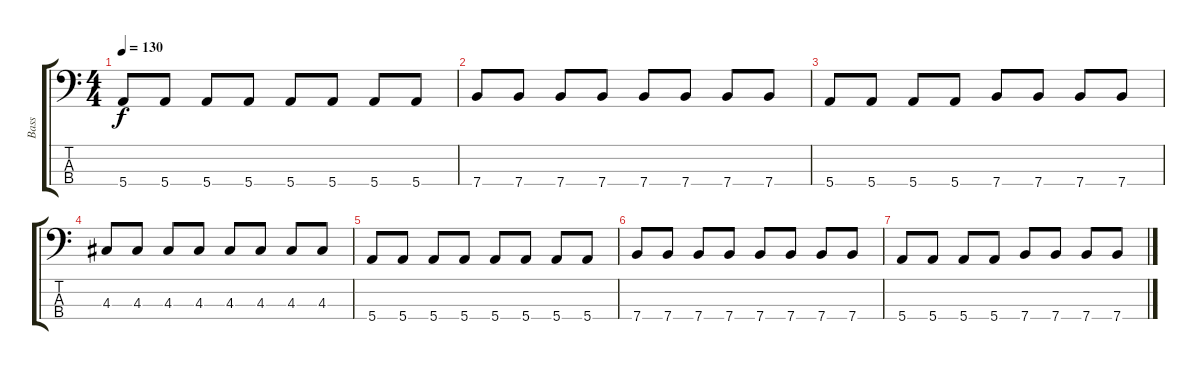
\track ("Bass" "Bass") {instrument electricbasspick}
\staff {score tabs}
\tuning (G2 D2 A1 E1) {hide}
\ts (4 4)
\tempo 130
\clef f4
\ks c
5.4.8{dy f} 5.4.8 5.4.8 5.4.8 5.4.8 5.4.8 5.4.8 5.4.8 |
7.4.8 7.4.8 7.4.8 7.4.8 7.4.8 7.4.8 7.4.8 7.4.8 |
5.4.8 5.4.8 5.4.8 5.4.8 7.4.8 7.4.8 7.4.8 7.4.8 |
4.3.8 4.3.8 4.3.8 4.3.8 4.3.8 4.3.8 4.3.8 4.3.8 |
5.4.8 5.4.8 5.4.8 5.4.8 5.4.8 5.4.8 5.4.8 5.4.8 |
7.4.8 7.4.8 7.4.8 7.4.8 7.4.8 7.4.8 7.4.8 7.4.8 |
5.4.8 5.4.8 5.4.8 5.4.8 7.4.8 7.4.8 7.4.8 7.4.8
